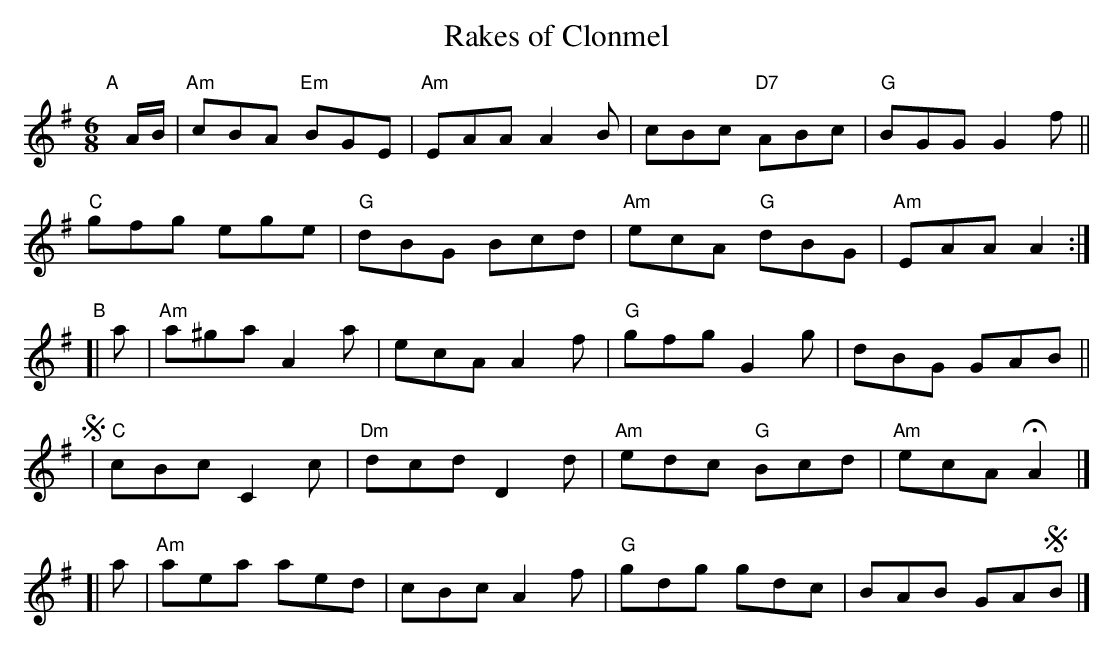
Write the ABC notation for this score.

X:1
T: Rakes of Clonmel
M: 6/8
L: 1/8
K: ADor
"A"[|] A/B/ |\
"Am"cBA "Em"BGE |"Am"EAA A2B |    cBc "D7"ABc | "G"BGG G2f ||
 "C"gfg     ege | "G"dBG Bcd |"Am"ecA  "G"dBG |"Am"EAA A2 :|
"^B"\
[| a | "Am"a^ga A2a |     ecA A2f | "G"gfg    G2g |    dBG GAB ||
!segno!| "C"cBc C2c | "Dm"dcd D2d |"Am"edc "G"Bcd |"Am"ecA HA2 |]
[| a | "Am"aea  aed |     cBc A2f | "G"gdg    gdc |    BAB GA!segno!B |]
